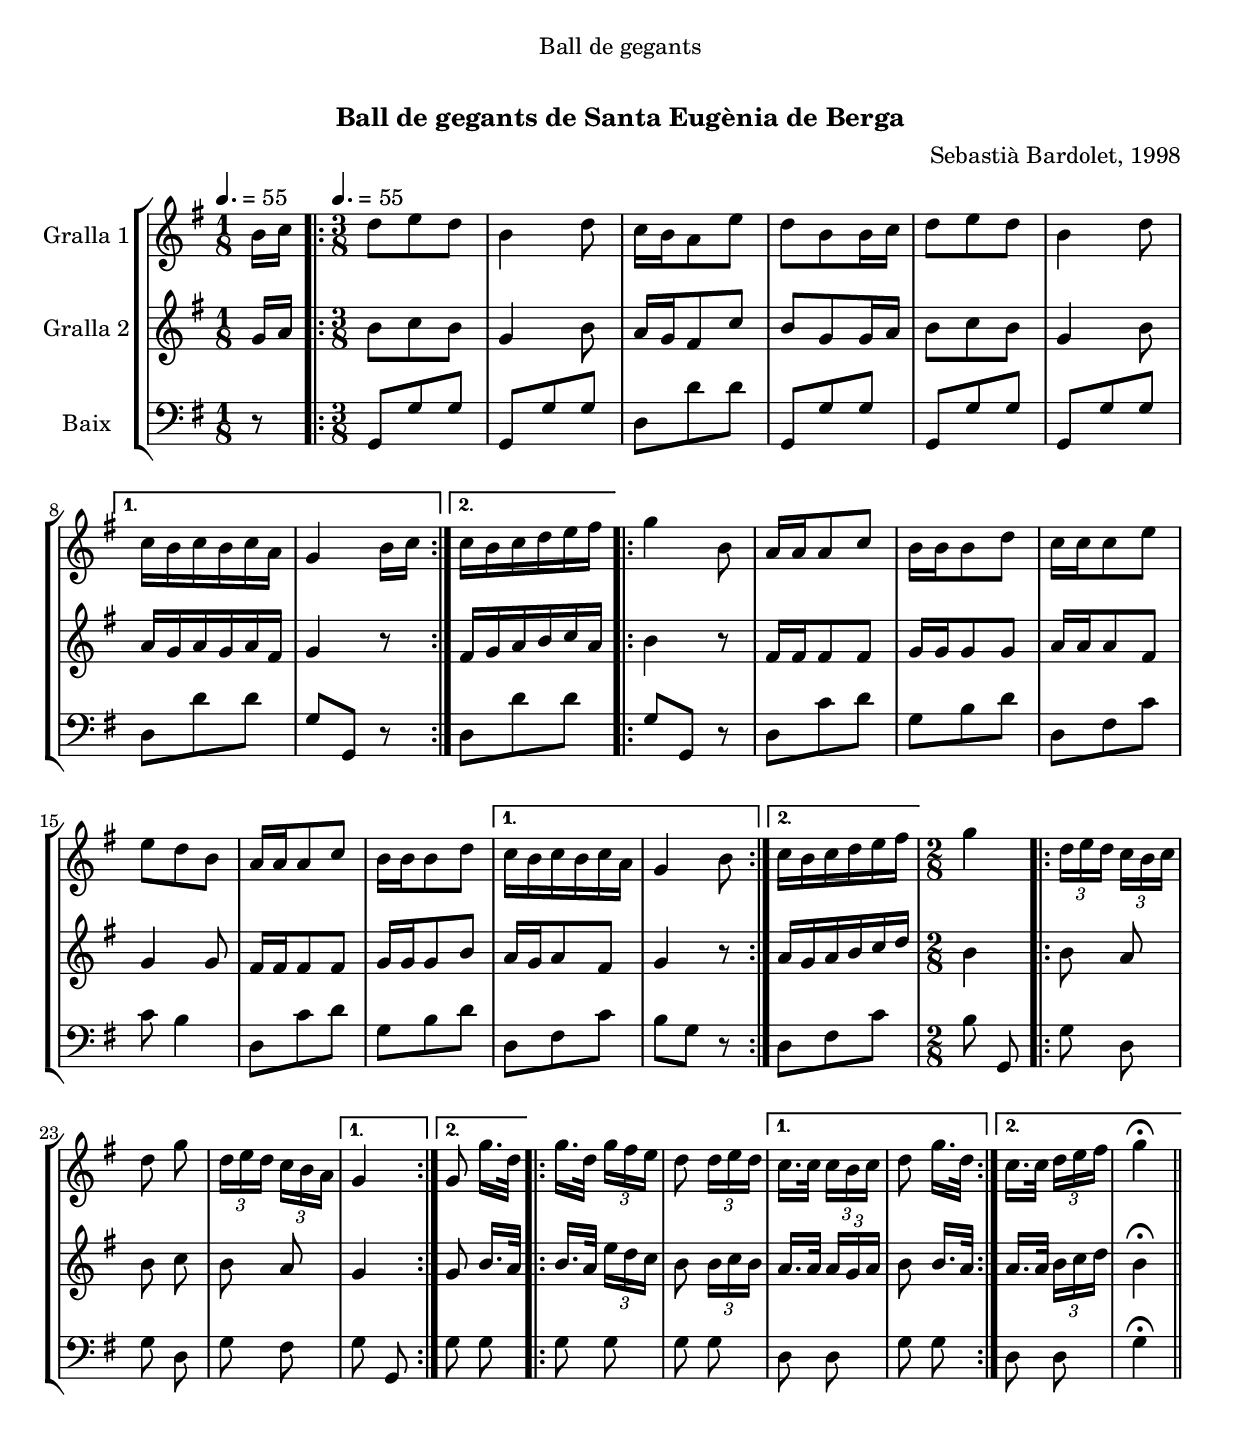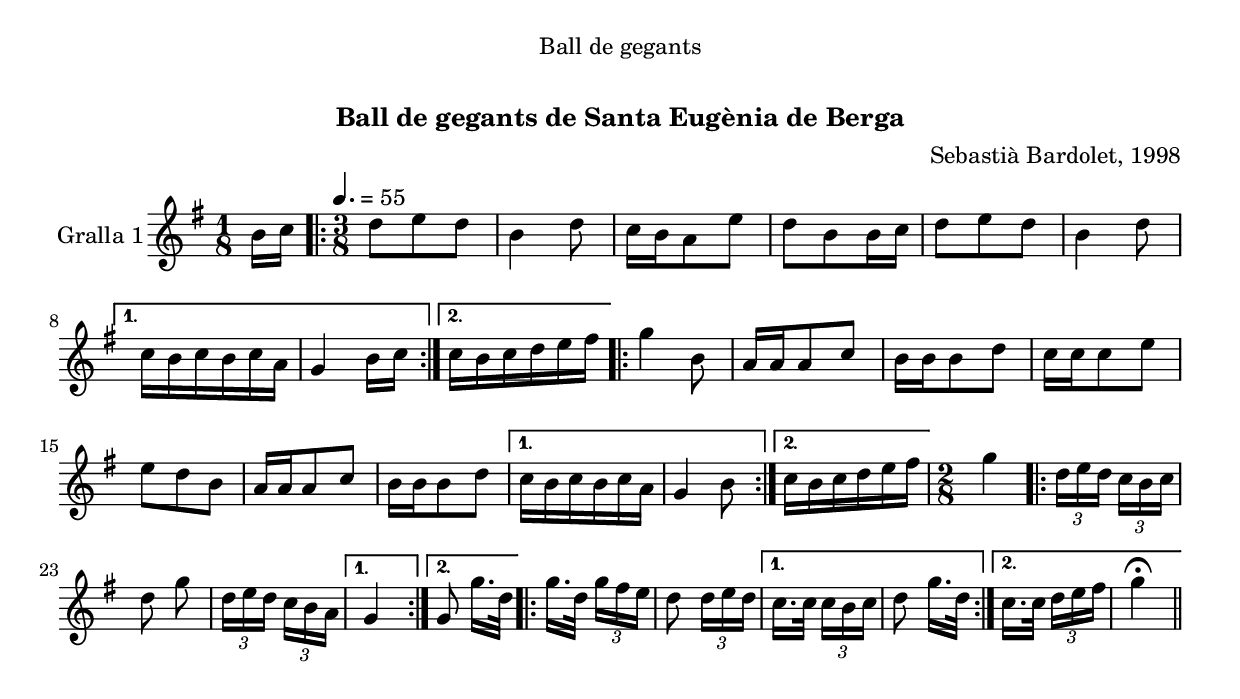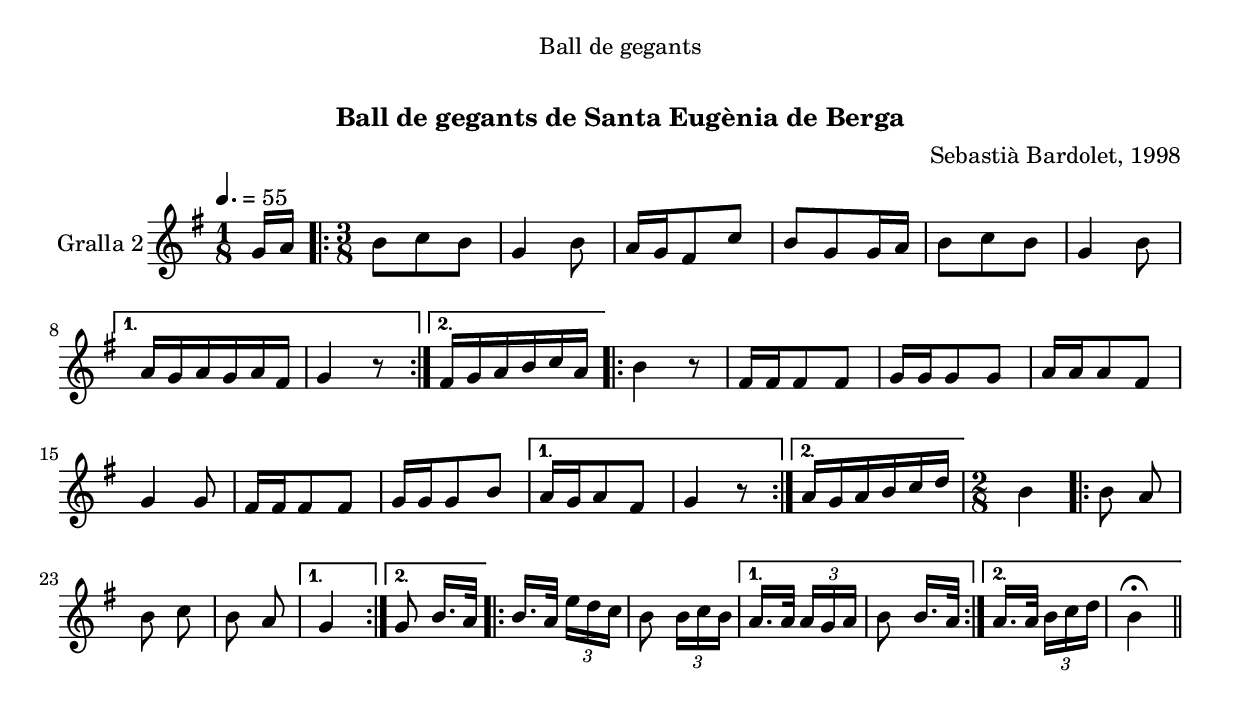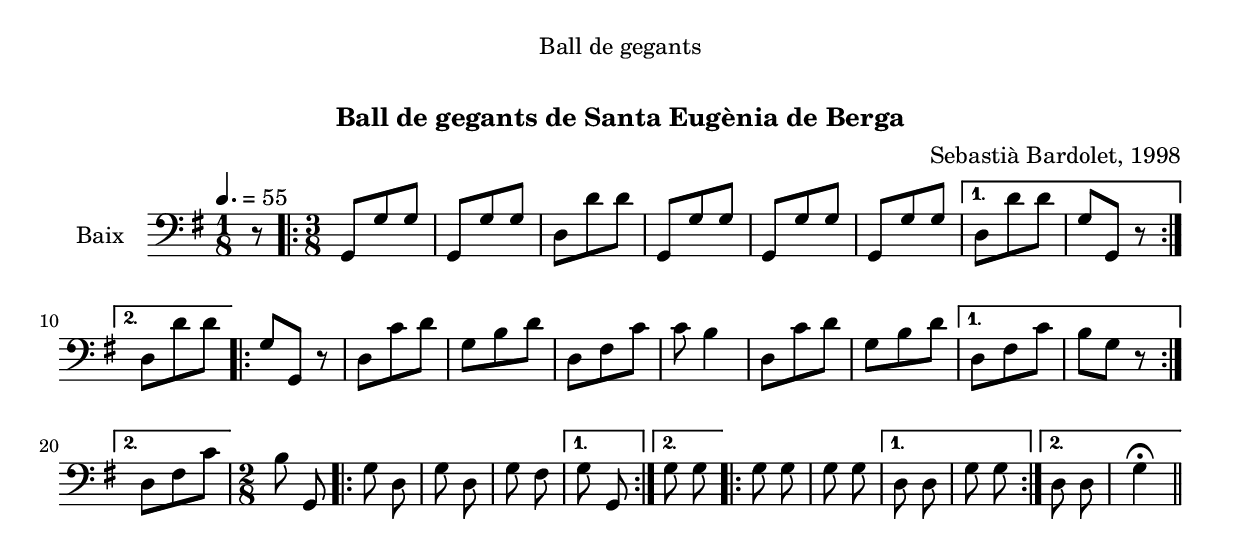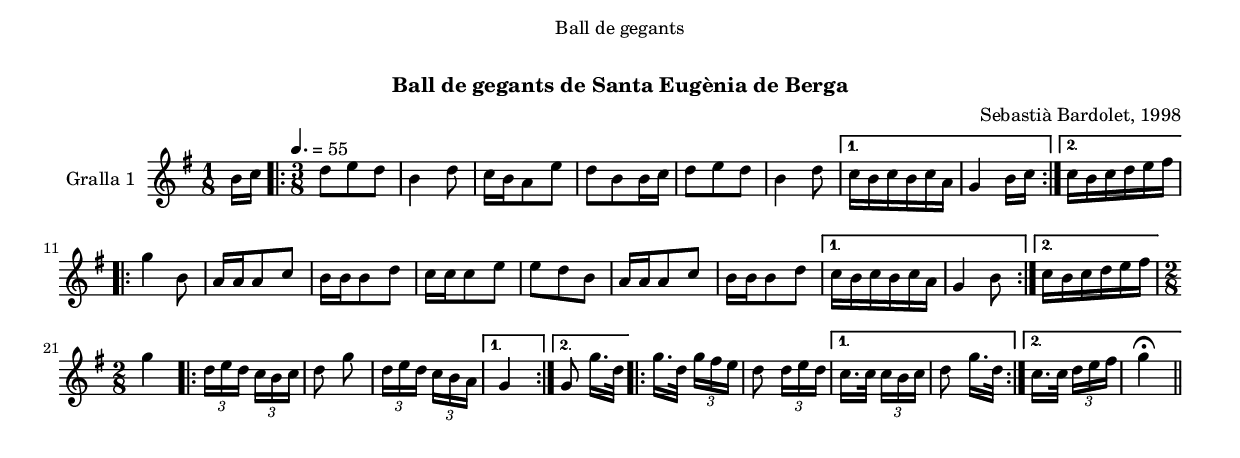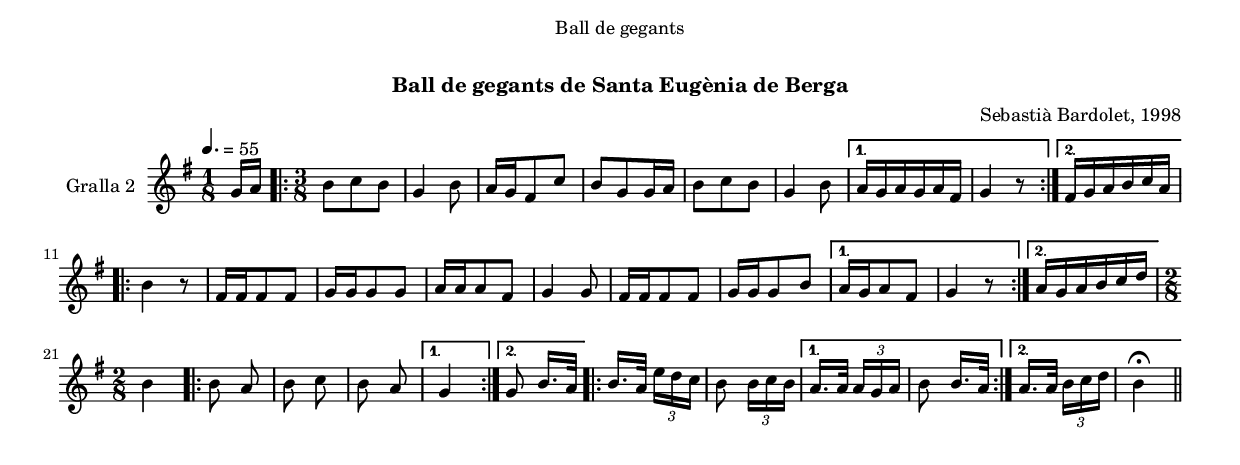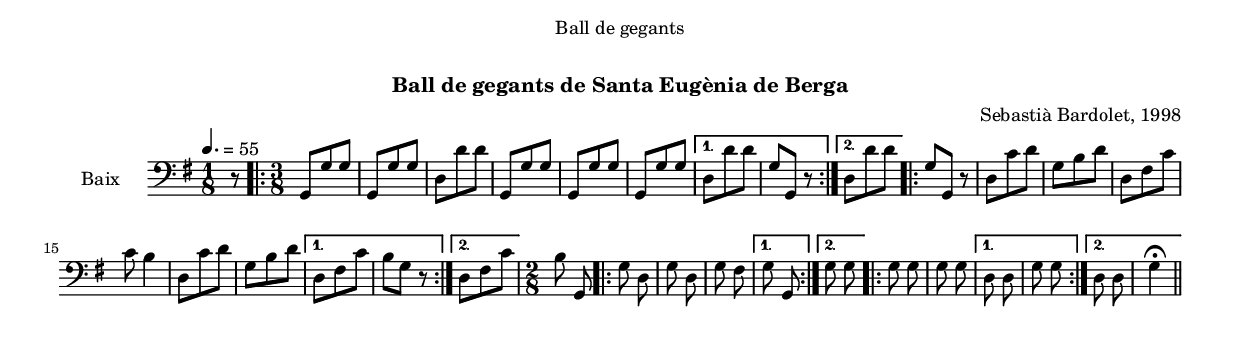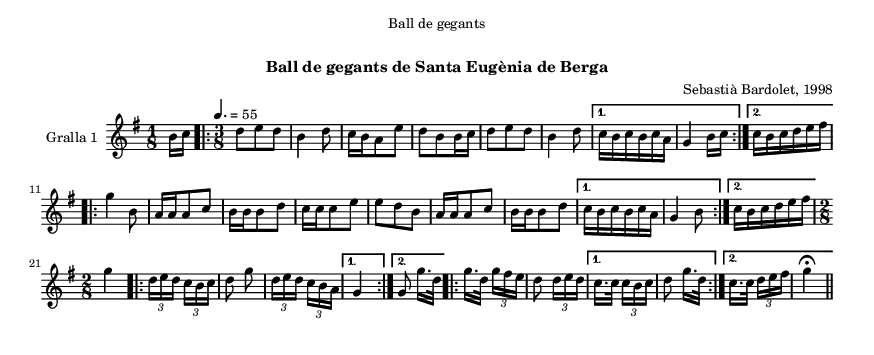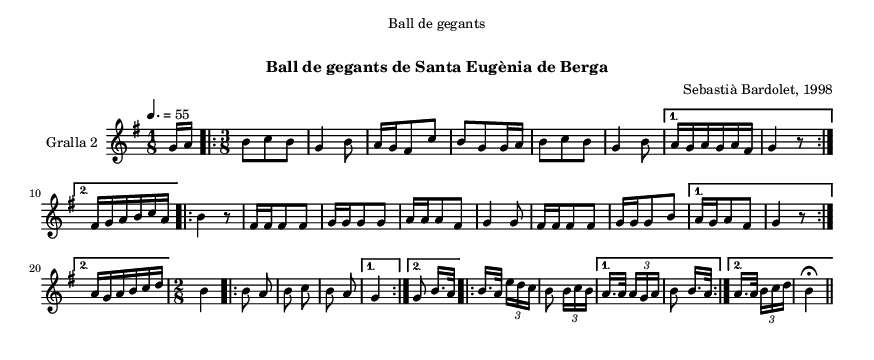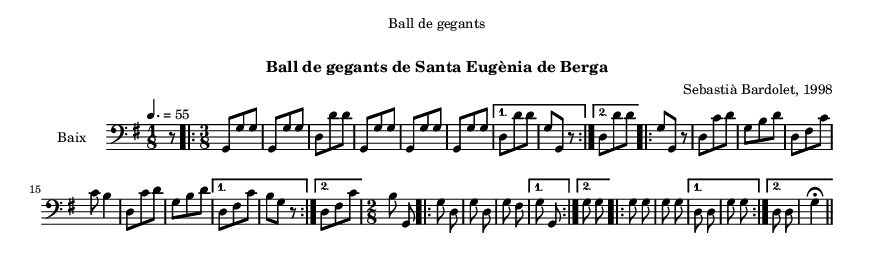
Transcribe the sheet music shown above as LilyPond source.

\version "2.16.0"

\header {
  dedication="Ball de gegants"
  title="  "
  subtitle="Ball de gegants de Santa Eugènia de Berga"
  subsubtitle=""
  poet=""
  meter=""
  piece=""
  composer="Sebastià Bardolet, 1998"
  arranger=""
  opus=""
  instrument=""
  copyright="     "
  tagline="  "
}

liniaroAa =
\relative b'
{
  \clef treble
  \key g \major
  \time 1/8
  b16 c \tempo 4. = 55  |
  \time 3/8   \repeat volta 2 { d8 e d  |
  b4 d8  |
  c16 b a8 e'  |
  %05
  d8 b b16 c  |
  d8 e d  |
  b4 d8 }
  \alternative { { c16 b c b c a  |
  g4 b16 c }
  %10
  { c16 b c d e fis } }
  \repeat volta 2 {
  g4 b,8  |
  a16 a a8 c  |
  b16 b b8 d  |
  c16 c c8 e  |
  %15
  e8 d b  |
  a16 a a8 c  |
  b16 b b8 d }
  \alternative { { c16 b c b c a  |
  g4 b8 }
  %20
  { c16 b c d e fis } }
  \time 2/8   g4  |
  \repeat volta 2 { \times 2/3 { d16 e d } \times 2/3 { c b c }  |
  d8 g  |
  \times 2/3 { d16 e d } \times 2/3 { c b a } }
  %25
  \alternative { { g4 }
  { g8 g'16. d32 } }
  \repeat volta 2 {
  g16. d32 \times 2/3 { g16 fis e }  |
  d8 \times 2/3 { d16 e d } }
  \alternative { { c16. c32 \times 2/3 { c16 b c }  |
  %30
  d8 g16. d32 }
  { c16. c32 \times 2/3 { d16 e fis }  |
  g4 \fermata } } \bar "||"
}

liniaroAb =
\relative g'
{
  \tempo 4. = 55
  \clef treble
  \key g \major
  \time 1/8
  g16 a  |
  \time 3/8   \repeat volta 2 { b8 c b  |
  g4 b8  |
  a16 g fis8 c'  |
  %05
  b8 g g16 a  |
  b8 c b  |
  g4 b8 }
  \alternative { { a16 g a g a fis  |
  g4 r8 }
  %10
  { fis16 g a b c a } }
  \repeat volta 2 {
  b4 r8  |
  fis16 fis fis8 fis  |
  g16 g g8 g  |
  a16 a a8 fis  |
  %15
  g4 g8  |
  fis16 fis fis8 fis  |
  g16 g g8 b }
  \alternative { { a16 g a8 fis  |
  g4 r8 }
  %20
  { a16 g a b c d } }
  \time 2/8   b4  |
  \repeat volta 2 { b8 a  |
  b8 c  |
  b8 a }
  %25
  \alternative { { g4 }
  { g8 b16. a32 } }
  \repeat volta 2 {
  b16. a32 \times 2/3 { e'16 d c }  |
  b8 \times 2/3 { b16 c b } }
  \alternative { { a16. a32 \times 2/3 { a16 g a }  |
  %30
  b8 b16. a32 }
  { a16. a32 \times 2/3 { b16 c d }  |
  b4 \fermata } } \bar "||"
}

liniaroAc =
\relative g,
{
  \tempo 4. = 55
  \clef bass
  \key g \major
  \time 1/8
  r8  |
  \time 3/8   \repeat volta 2 { g8 g' g  |
  g,8 g' g  |
  d8 d' d  |
  %05
  g,,8 g' g  |
  g,8 g' g  |
  g,8 g' g }
  \alternative { { d8 d' d  |
  g,8 g, r }
  %10
  { d'8 d' d } }
  \repeat volta 2 {
  g,8 g, r  |
  d'8 c' d  |
  g,8 b d  |
  d,8 fis c'  |
  %15
  c8 b4  |
  d,8 c' d  |
  g,8 b d }
  \alternative { { d,8 fis c'  |
  b8 g r }
  %20
  { d8 fis c' } }
  \time 2/8   b8 g,  |
  \repeat volta 2 { g'8 d  |
  g8 d  |
  g8 fis }
  %25
  \alternative { { g8 g, }
  { g'8 g } }
  \repeat volta 2 {
  g8 g  |
  g8 g }
  \alternative { { d8 d  |
  %30
  g8 g }
  { d8 d  |
  g4 \fermata } } \bar "||"
}

\book {

\paper {
  print-page-number = false
  #(set-paper-size "a4")
  #(layout-set-staff-size 20)
}

\bookpart {
  \score {
    \new StaffGroup {
      \override Score.RehearsalMark #'self-alignment-X = #LEFT
      <<
        \new Staff \with {instrumentName = #"Gralla 1" } \liniaroAa
        \new Staff \with {instrumentName = #"Gralla 2" } \liniaroAb
        \new Staff \with {instrumentName = #"Baix" } \liniaroAc
      >>
    }
    \layout {}
  }\score { \unfoldRepeats
    \new StaffGroup {
      \override Score.RehearsalMark #'self-alignment-X = #LEFT
      <<
        \new Staff \with {instrumentName = #"Gralla 1" } \liniaroAa
        \new Staff \with {instrumentName = #"Gralla 2" } \liniaroAb
        \new Staff \with {instrumentName = #"Baix" } \liniaroAc
      >>
    }
    \midi {}
  }
}

\bookpart {
  \header {}
  \score {
    \new StaffGroup {
      \override Score.RehearsalMark #'self-alignment-X = #LEFT
      <<
        \new Staff \with {instrumentName = #"Gralla 1" } \liniaroAa
      >>
    }
    \layout {}
  }\score { \unfoldRepeats
    \new StaffGroup {
      \override Score.RehearsalMark #'self-alignment-X = #LEFT
      <<
        \new Staff \with {instrumentName = #"Gralla 1" } \liniaroAa
      >>
    }
    \midi {}
  }
}

\bookpart {
  \header {}
  \score {
    \new StaffGroup {
      \override Score.RehearsalMark #'self-alignment-X = #LEFT
      <<
        \new Staff \with {instrumentName = #"Gralla 2" } \liniaroAb
      >>
    }
    \layout {}
  }\score { \unfoldRepeats
    \new StaffGroup {
      \override Score.RehearsalMark #'self-alignment-X = #LEFT
      <<
        \new Staff \with {instrumentName = #"Gralla 2" } \liniaroAb
      >>
    }
    \midi {}
  }
}

\bookpart {
  \header {}
  \score {
    \new StaffGroup {
      \override Score.RehearsalMark #'self-alignment-X = #LEFT
      <<
        \new Staff \with {instrumentName = #"Baix" } \liniaroAc
      >>
    }
    \layout {}
  }\score { \unfoldRepeats
    \new StaffGroup {
      \override Score.RehearsalMark #'self-alignment-X = #LEFT
      <<
        \new Staff \with {instrumentName = #"Baix" } \liniaroAc
      >>
    }
    \midi {}
  }
}

}

\book {

\paper {
  print-page-number = false
  #(set-paper-size "a5landscape")
  #(layout-set-staff-size 16)
  #(define output-suffix "a5")
}

\bookpart {
  \header {}
  \score {
    \new StaffGroup {
      \override Score.RehearsalMark #'self-alignment-X = #LEFT
      <<
        \new Staff \with {instrumentName = #"Gralla 1" } \liniaroAa
      >>
    }
    \layout {}
  }
}

\bookpart {
  \header {}
  \score {
    \new StaffGroup {
      \override Score.RehearsalMark #'self-alignment-X = #LEFT
      <<
        \new Staff \with {instrumentName = #"Gralla 2" } \liniaroAb
      >>
    }
    \layout {}
  }
}

\bookpart {
  \header {}
  \score {
    \new StaffGroup {
      \override Score.RehearsalMark #'self-alignment-X = #LEFT
      <<
        \new Staff \with {instrumentName = #"Baix" } \liniaroAc
      >>
    }
    \layout {}
  }
}

}

\book {

\paper {
  print-page-number = false
  #(set-paper-size "a6landscape")
  #(layout-set-staff-size 12)
  #(define output-suffix "a6")
}

\bookpart {
  \header {}
  \score {
    \new StaffGroup {
      \override Score.RehearsalMark #'self-alignment-X = #LEFT
      <<
        \new Staff \with {instrumentName = #"Gralla 1" } \liniaroAa
      >>
    }
    \layout {}
  }
}

\bookpart {
  \header {}
  \score {
    \new StaffGroup {
      \override Score.RehearsalMark #'self-alignment-X = #LEFT
      <<
        \new Staff \with {instrumentName = #"Gralla 2" } \liniaroAb
      >>
    }
    \layout {}
  }
}

\bookpart {
  \header {}
  \score {
    \new StaffGroup {
      \override Score.RehearsalMark #'self-alignment-X = #LEFT
      <<
        \new Staff \with {instrumentName = #"Baix" } \liniaroAc
      >>
    }
    \layout {}
  }
}

}

